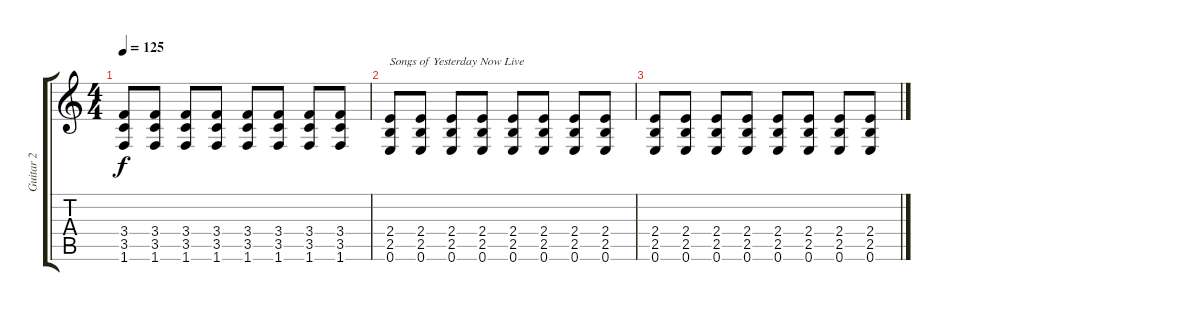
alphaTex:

\track ("Guitar 2" "Guitar 2") {instrument distortionguitar}
\staff {score tabs}
\tuning (E4 B3 G3 D3 A2 E2) {hide}
\ts (4 4)
\tempo 125
\clef g2
\ks c
(3.4 3.5 1.6).8{dy f} (3.4 3.5 1.6).8 (3.4 3.5 1.6).8 (3.4 3.5 1.6).8 (3.4 3.5 1.6).8 (3.4 3.5 1.6).8 (3.4 3.5 1.6).8 (3.4 3.5 1.6).8 |
(2.4 2.5 0.6).8{txt "Songs of Yesterday Now Live"} (2.4 2.5 0.6).8 (2.4 2.5 0.6).8 (2.4 2.5 0.6).8 (2.4 2.5 0.6).8 (2.4 2.5 0.6).8 (2.4 2.5 0.6).8 (2.4 2.5 0.6).8 |
(2.4 2.5 0.6).8 (2.4 2.5 0.6).8 (2.4 2.5 0.6).8 (2.4 2.5 0.6).8 (2.4 2.5 0.6).8 (2.4 2.5 0.6).8 (2.4 2.5 0.6).8 (2.4 2.5 0.6).8
